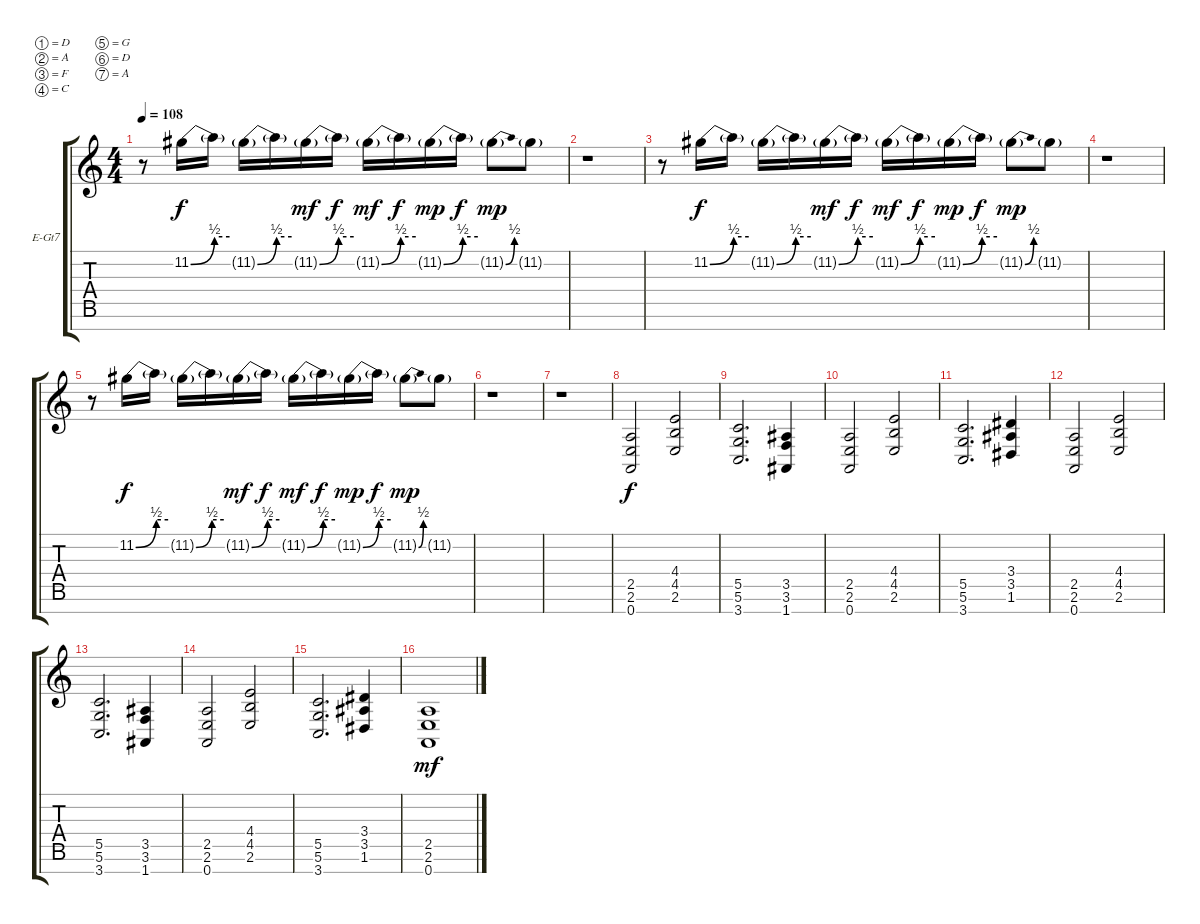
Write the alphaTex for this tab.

\bracketExtendMode groupsimilarinstruments
\firstSystemTrackNameOrientation horizontal
\otherSystemsTrackNameOrientation horizontal
\track ("Munky" "E-Gt7") {instrument distortionguitar}
\staff {score tabs}
\tuning (D4 A3 F3 C3 G2 D2 A1)
\ts (4 4)
\tempo 108
\clef g2
\ks c
r.8{dy f} 11.2{be (bend 0 0 60 2)}.16 11.2{be (hold 0 2 60 2) t}.16 11.2{be (bend 0 0 60 2) g}.16 11.2{be (hold 0 2 60 2) t}.16 11.2{be (bend 0 0 60 2) g}.16{dy mf} 11.2{be (hold 0 2 60 2) t}.16{dy f} 11.2{be (bend 0 0 60 2) g}.16{dy mf} 11.2{be (hold 0 2 60 2) t}.16{dy f} 11.2{be (bend 0 0 60 2) g}.16{dy mp} 11.2{be (hold 0 2 60 2) t}.16{dy f} 11.2{be (bend 0 0 60 2) g}.8{dy mp} 11.2{g}.8 |
r.1 |
r.8 11.2{be (bend 0 0 60 2)}.16{dy f} 11.2{be (hold 0 2 60 2) t}.16 11.2{be (bend 0 0 60 2) g}.16 11.2{be (hold 0 2 60 2) t}.16 11.2{be (bend 0 0 60 2) g}.16{dy mf} 11.2{be (hold 0 2 60 2) t}.16{dy f} 11.2{be (bend 0 0 60 2) g}.16{dy mf} 11.2{be (hold 0 2 60 2) t}.16{dy f} 11.2{be (bend 0 0 60 2) g}.16{dy mp} 11.2{be (hold 0 2 60 2) t}.16{dy f} 11.2{be (bend 0 0 60 2) g}.8{dy mp} 11.2{g}.8 |
r.1 |
r.8 11.2{be (bend 0 0 60 2)}.16{dy f} 11.2{be (hold 0 2 60 2) t}.16 11.2{be (bend 0 0 60 2) g}.16 11.2{be (hold 0 2 60 2) t}.16 11.2{be (bend 0 0 60 2) g}.16{dy mf} 11.2{be (hold 0 2 60 2) t}.16{dy f} 11.2{be (bend 0 0 60 2) g}.16{dy mf} 11.2{be (hold 0 2 60 2) t}.16{dy f} 11.2{be (bend 0 0 60 2) g}.16{dy mp} 11.2{be (hold 0 2 60 2) t}.16{dy f} 11.2{be (bend 0 0 60 2) g}.8{dy mp} 11.2{g}.8 |
r.1 |
r.1 |
(2.5 2.6 0.7).2{dy f} (4.4 4.5 2.6).2 |
(5.5 5.6 3.7).2{d} (3.5 3.6 1.7).4 |
(2.5 2.6 0.7).2 (4.4 4.5 2.6).2 |
(5.5 5.6 3.7).2{d} (3.4 3.5 1.6).4 |
(2.5 2.6 0.7).2 (4.4 4.5 2.6).2 |
(5.5 5.6 3.7).2{d} (3.5 3.6 1.7).4 |
(2.5 2.6 0.7).2 (4.4 4.5 2.6).2 |
(5.5 5.6 3.7).2{d} (3.4 3.5 1.6).4 |
(2.5 2.6 0.7).1{dy mf}
